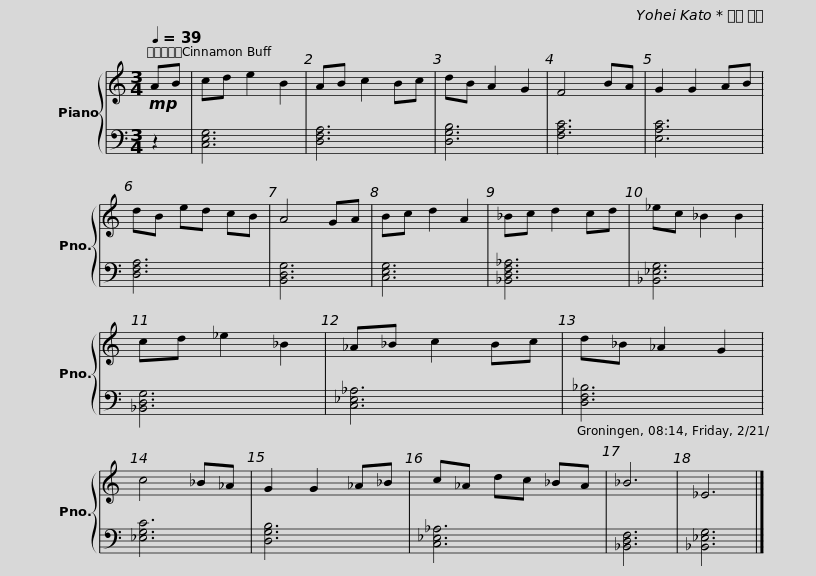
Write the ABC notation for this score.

X:1
%%score { 1 | 2 }
L:1/8
Q:1/4=39
M:3/4
I:linebreak $
K:C
V:1 treble
V:2 bass
V:1
!mp! AB | cd e2 B2 | AB c2 Bc | dB A2 G2 | F4 BA | %5
 G2 G2 AB | dB ed cB |$ A4 GA | Bc d2 A2 | _Bc d2 cd | %10
 _ec _B2 B2 | cd _e2 _B2 | _A_B c2 Bc |$ d_B _A2 G2 | c4 _B_A | %15
 G2 G2 _A_B | c_A dc _BA | _B6 | _E6 |] %19
V:2
 z2 | [C,E,G,]6 | [D,F,A,]6 | [D,G,B,]6 | [F,A,C]6 | %5
 [E,A,C]6 | [D,F,A,]6 |$ [B,,D,G,]6 | [C,E,G,]6 | [_B,,D,F,_A,]6 | %10
 [_B,,_E,G,]6 | [_B,,D,G,]6 | [C,_E,_A,]6 |$ [D,F,_B,]6 | [_E,G,C]6 | %15
 [D,G,B,]6 | [C,_E,_A,]6 | [_B,,D,F,]6 | [_B,,_E,G,]6 |] %19
